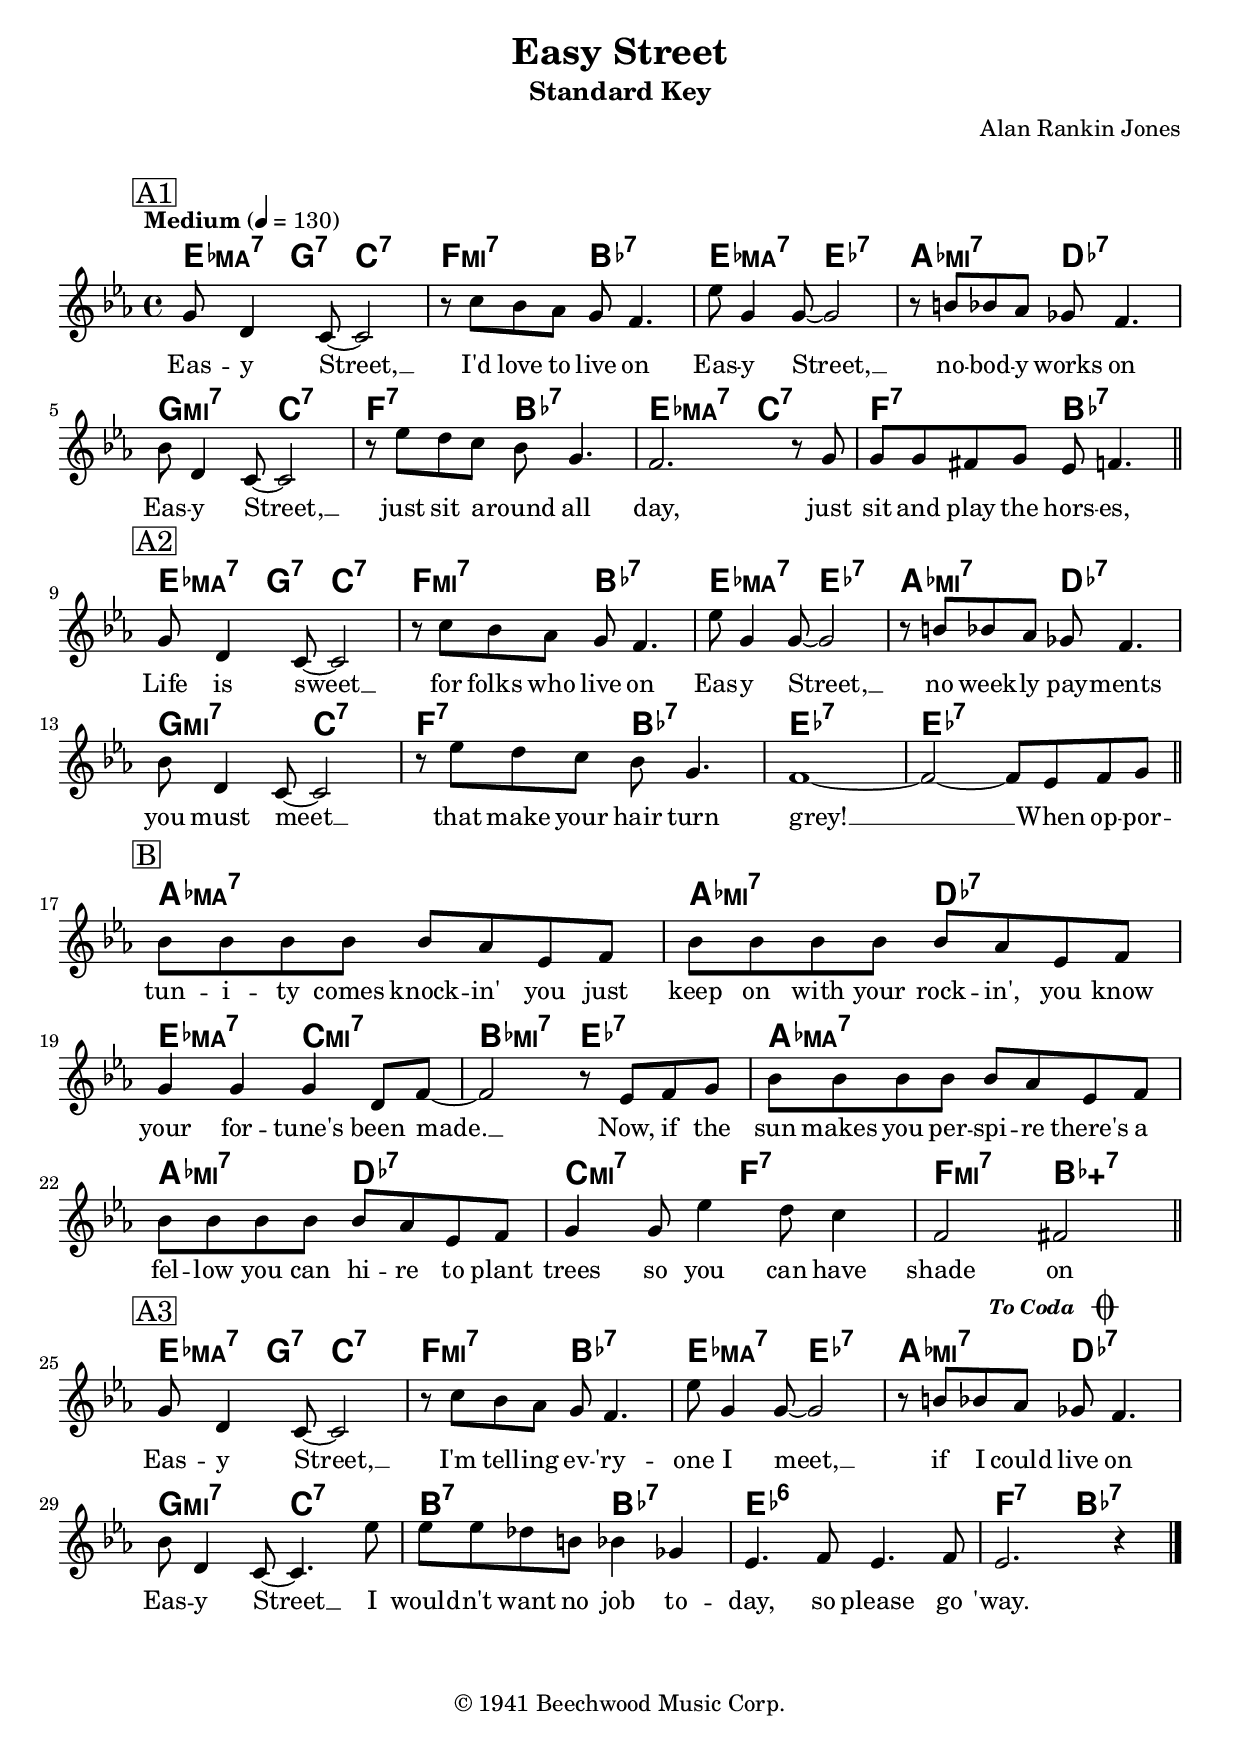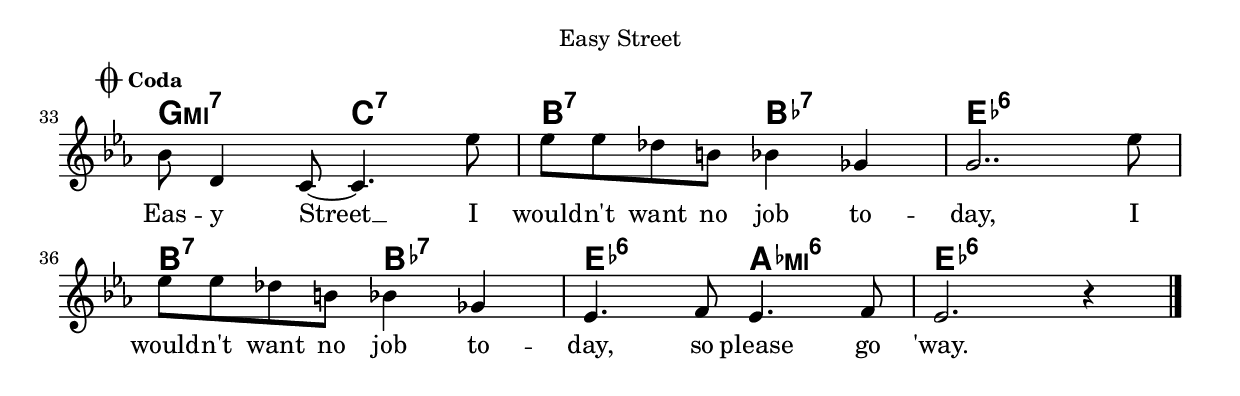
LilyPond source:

\version "2.24.0"

\include "english.ly"

instrument = "Standard Key"
whatKey = ef
whatClef = "treble"

\include "lead-sheets.ily"

\header {
  title = "Easy Street"
  subtitle = \instrument
  composer = "Alan Rankin Jones"
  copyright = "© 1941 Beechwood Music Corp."
}

refrainLyrics = \lyricmode {
  Eas -- y Street, __ I'd love to live on Eas -- y Street, __
  no -- bod -- y works on Eas -- y Street, __
  just sit a -- round all day,
  just sit and play the hors -- es,
  
  Life is sweet __ for folks who live on Eas -- y Street, __
  no week -- ly pay -- ments you must meet __
  that make your hair turn grey! __
  
  When op -- por -- tun -- i -- ty comes knock -- in'
  you just keep on with your rock -- in',
  you know your for -- tune's been made. __
  Now, if the sun makes you per -- spi -- re
  there's a fel -- low you can hi -- re
  to plant trees so you can have shade on
  
  Eas -- y Street, __ I'm tell -- ing ev -- 'ry -- one I meet, __
  if I could live on 
  Eas -- y Street __
  I would -- n't want no job to -- day, so please go 'way.

  Eas -- y Street __
  I would -- n't want no job to -- day,
  I would -- n't want no job to -- day, so please go 'way.
}

refrainChords = \chordmode {
  c4:maj7 e4:7 a2:7 d2:m7 g2:7 c2:maj7 c2:7 f2:m7 bf2:7
  e2:m7 a2:7 d2:7 g2:7 c2:maj7 a2:7 d2:7 g2:7

  c4:maj7 e4:7 a2:7 d2:m7 g2:7 c2:maj7 c2:7 f2:m7 bf2:7
  e2:m7 a2:7 d2:7 g2:7 c1:7 c1:7
  
  f1:maj7 f2:m7 bf2:7 c2:maj7 a2:m7 g2:m7 c2:7
  f1:maj7 f2:m7 bf2:7 a2:m7 d2:7 d2:m7 g2:7.5+

  c4:maj7 e4:7 a2:7 d2:m7 g2:7 c2:maj7 c2:7 f2:m7 bf2:7

  e2:m7 a2:7 af2:7 g2:7 c1:6 d2:7 g2:7

  e2:m7 a2:7 af2:7 g2:7 c1:6 af2:7 g2:7 c2:6 f2:m6 c1:6
}

refrainKey = c

refrainMelody = \relative f' {
  \time 4/4
  \key \refrainKey \major
  \clef \whatClef
  \tempo "Medium" 4 = 130

  \mark \markup{ \box "A1" }
  
  e8 b4 a8~ a2 | r8 a'8 g8 f8 e8 d4. | c'8 e,4 e8~ e2 | r8 af8 g8 f8 ef8 d4. |
  g8 b,4 a8~ a2 | r8 c'8 b8 a8 g8 e4. | d2. r8 e8 | e8 e8 ds8 e8 c8 d4.|

  \bar "||"
  \break
  
  \mark \markup{ \box "A2" }

  e8 b4 a8~ a2 | r8 a'8 g8 f8 e8 d4. | c'8 e,4 e8~ e2 | r8 af8 g8 f8 ef8 d4. |
  g8 b,4 a8~ a2 | r8 c'8 b8 a8 g8 e4. | d1~ | d2~ d8 c8 d8 e8 |

  \bar "||"
  \break
  
  \mark \markup{ \box "B" }
  
  g8 g8 g8 g8 g8 f8 c8 d8 | g8 g8 g8 g8 g8 f8 c8 d8 | e4 e4 e4 b8 d8~ | d2 r8 c8 d8 e8 |
  g8 g8 g8 g8 g8 f8 c8 d8 | g8 g8 g8 g8 g8 f8 c8 d8 | e4 e8 c'4 b8 a4 | d,2 ds2 |

  \bar "||"
  \break
  
  \mark \markup{ \box "A3" }

  e8 b4 a8~ a2 | r8 a'8 g8 f8 e8 d4. | c'8 e,4 e8~ e2 | r8 af8 g8 f8 ef8 \textToCoda d4. |
  g8 b,4 a8~ a4. c'8 | c8 c8 bf8 af8 g4 ef4 | c4. d8 c4. d8 | c2. r4 |
  
  \bar "|."
  \pageBreak
  \textCoda
  g'8 b,4 a8~ a4. c'8 | c8 c8 bf8 af8 g4 ef4 | e2.. c'8 |
  \break
  c8 c8 bf8 af8 g4 ef4 | c4. d8 c4. d8 | c2. r4 |
  \bar "|."
}

\include "paper.ily"

\markup {
  % Leave a gap after the header
  \vspace #1
}

\include "refrain.ily"

